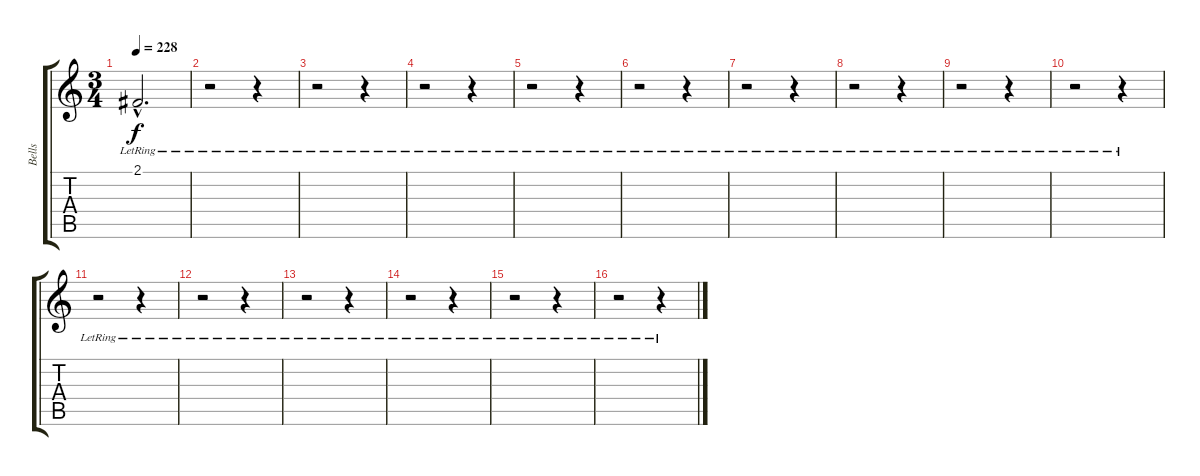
\track ("Bells" "Bells") {instrument tubularbells}
\staff {score tabs}
\tuning (E4 B3 G3 D3 A2 E2) {hide}
\ts (3 4)
\tempo 228
\clef g2
\ks c
2.1{hac lr}.2{d dy f} |
r.2 r.4 |
r.2 r.4 |
r.2 r.4 |
r.2 r.4 |
r.2 r.4 |
r.2 r.4 |
r.2 r.4 |
r.2 r.4 |
r.2 r.4 |
r.2 r.4 |
r.2 r.4 |
r.2 r.4 |
r.2 r.4 |
r.2 r.4 |
r.2 r.4
